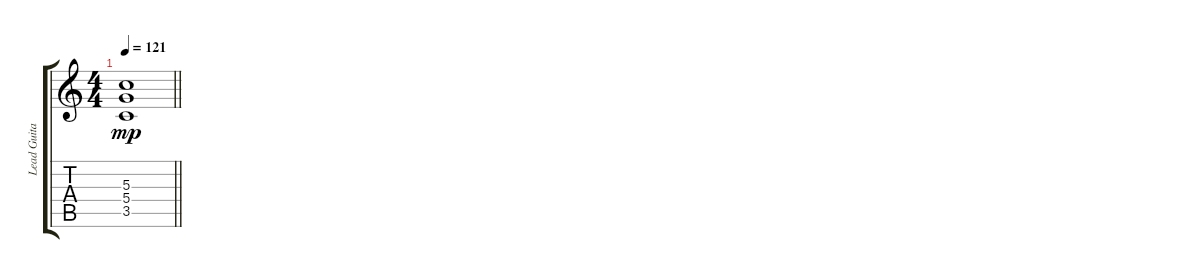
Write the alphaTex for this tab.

\track ("Lead Guitar" "Lead Guita") {instrument distortionguitar}
\staff {score tabs}
\tuning (E4 B3 G3 D3 A2 E2) {hide}
\ts (4 4)
\tempo 121
\clef g2
\barLineRight lightlight
\ks c
(5.3 5.4 3.5).1{dy mp}
